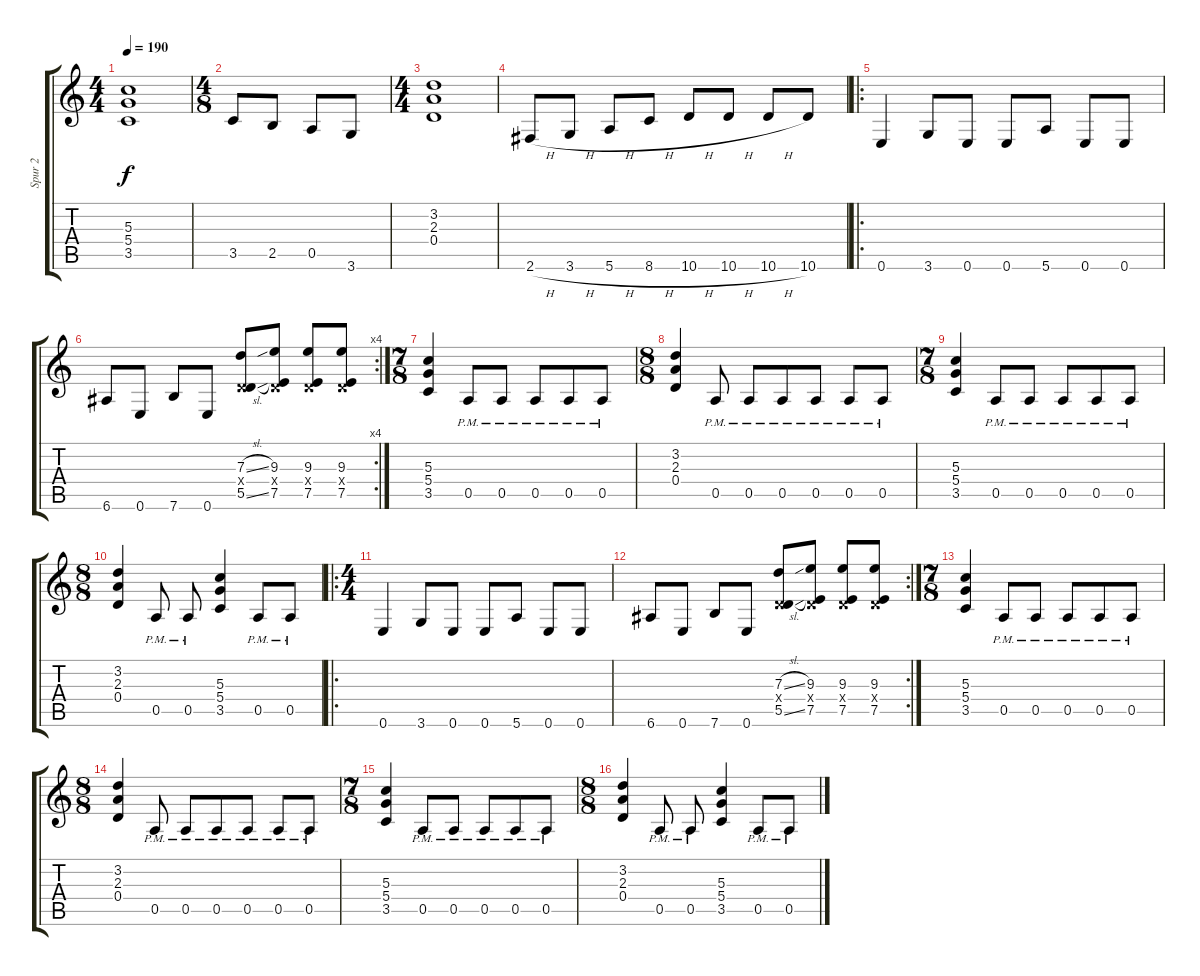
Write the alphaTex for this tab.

\track ("Spur 2" "Spur 2") {instrument distortionguitar}
\staff {score tabs}
\tuning (E4 B3 G3 D3 A2 E2) {hide}
\ts (4 4)
\tempo 190
\clef g2
\ks c
(5.3 5.4 3.5).1{dy f} |
\ts (4 8)
3.5.8 2.5.8 0.5.8 3.6.8 |
\ts (4 4)
(3.2 2.3 0.4).1 |
2.6{h}.8 3.6{h}.8 5.6{h}.8 8.6{h}.8 10.6{h}.8 10.6{h}.8 10.6{h}.8 10.6.8 |
\ro
0.6.4 3.6.8 0.6.8 0.6.8 5.6.8 0.6.8 0.6.8 |
\rc 4
6.6.8 0.6.8 7.6.8 0.6.8 (7.3{sl} 0.4{x} 5.5{sl}).8 (9.3 0.4{x} 7.5).8 (9.3 0.4{x} 7.5).8 (9.3 0.4{x} 7.5).8 |
\ts (7 8)
(5.3 5.4 3.5).4 0.5{pm}.8 0.5{pm}.8 0.5{pm}.8 0.5{pm}.8 0.5{pm}.8 |
\ts (8 8)
(3.2 2.3 0.4).4 0.5{pm}.8 0.5{pm}.8 0.5{pm}.8 0.5{pm}.8 0.5{pm}.8 0.5{pm}.8 |
\ts (7 8)
(5.3 5.4 3.5).4 0.5{pm}.8 0.5{pm}.8 0.5{pm}.8 0.5{pm}.8 0.5{pm}.8 |
\ts (8 8)
(3.2 2.3 0.4).4 0.5{pm}.8 0.5{pm}.8 (5.3 5.4 3.5).4 0.5{pm}.8 0.5{pm}.8 |
\ro
\ts (4 4)
0.6.4 3.6.8 0.6.8 0.6.8 5.6.8 0.6.8 0.6.8 |
\rc 2
6.6.8 0.6.8 7.6.8 0.6.8 (7.3{sl} 0.4{x} 5.5{sl}).8 (9.3 0.4{x} 7.5).8 (9.3 0.4{x} 7.5).8 (9.3 0.4{x} 7.5).8 |
\ts (7 8)
(5.3 5.4 3.5).4 0.5{pm}.8 0.5{pm}.8 0.5{pm}.8 0.5{pm}.8 0.5{pm}.8 |
\ts (8 8)
(3.2 2.3 0.4).4 0.5{pm}.8 0.5{pm}.8 0.5{pm}.8 0.5{pm}.8 0.5{pm}.8 0.5{pm}.8 |
\ts (7 8)
(5.3 5.4 3.5).4 0.5{pm}.8 0.5{pm}.8 0.5{pm}.8 0.5{pm}.8 0.5{pm}.8 |
\ts (8 8)
(3.2 2.3 0.4).4 0.5{pm}.8 0.5{pm}.8 (5.3 5.4 3.5).4 0.5{pm}.8 0.5{pm}.8
